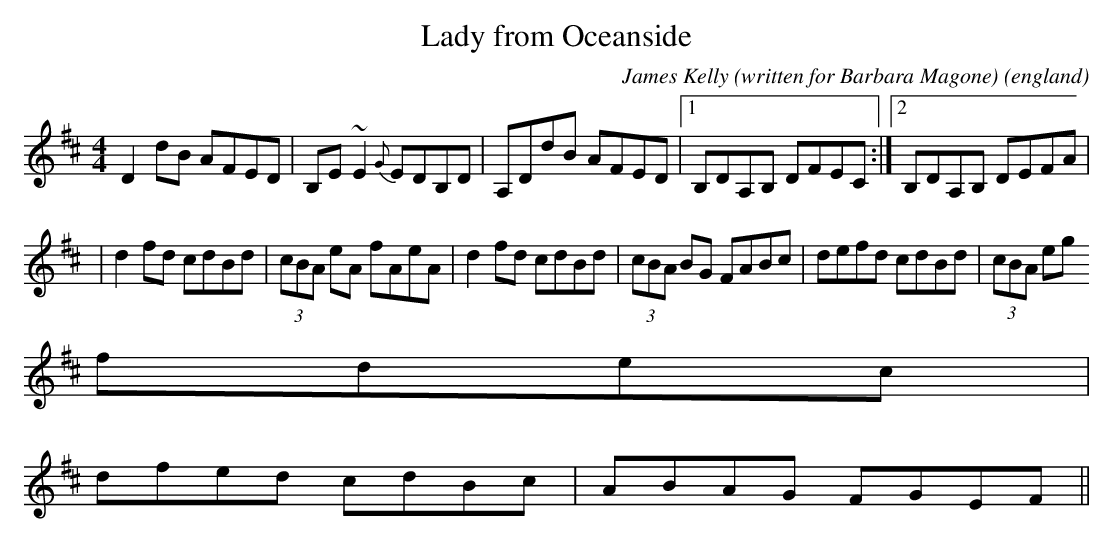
X:1
T:Lady from Oceanside
O:england
M:4/4
L:1/8
C:James Kelly (written for Barbara Magone)
K:D
D2dB AFED|B,E~E2 {G}EDB,D|A,DdB AFED|1 B,DA,B, DFEC:|2 B,DA,B, DEFA|
|d2fd cdBd|(3cBA eA fAeA|d2fd cdBd|(3cBA BG FABc|defd cdBd|(3cBA eg
fdec|
dfed cdBc|ABAG FGEF||
